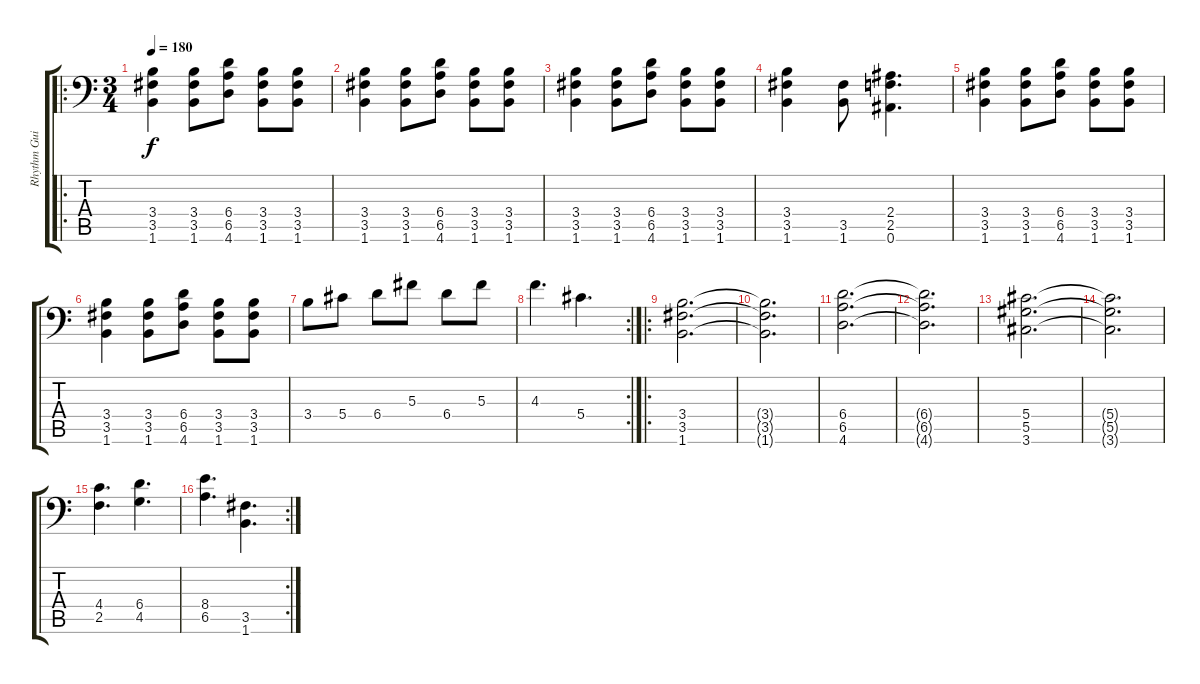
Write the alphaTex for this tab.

\track ("Rhythm Guitar 1" "Rhythm Gui") {instrument distortionguitar}
\staff {score tabs}
\tuning (Bb3 F3 Db3 Ab2 Eb2 Bb1) {hide}
\ro
\ts (3 4)
\tempo 180
\clef f4
\ks c
(3.4 3.5 1.6).4{dy f} (3.4 3.5 1.6).8 (6.4 6.5 4.6).8 (3.4 3.5 1.6).8 (3.4 3.5 1.6).8 |
(3.4 3.5 1.6).4 (3.4 3.5 1.6).8 (6.4 6.5 4.6).8 (3.4 3.5 1.6).8 (3.4 3.5 1.6).8 |
(3.4 3.5 1.6).4 (3.4 3.5 1.6).8 (6.4 6.5 4.6).8 (3.4 3.5 1.6).8 (3.4 3.5 1.6).8 |
(3.4 3.5 1.6).4 (3.5 1.6).8 (2.4 2.5 0.6).4{d} |
(3.4 3.5 1.6).4 (3.4 3.5 1.6).8 (6.4 6.5 4.6).8 (3.4 3.5 1.6).8 (3.4 3.5 1.6).8 |
(3.4 3.5 1.6).4 (3.4 3.5 1.6).8 (6.4 6.5 4.6).8 (3.4 3.5 1.6).8 (3.4 3.5 1.6).8 |
3.4.8 5.4.8 6.4.8 5.3.8 6.4.8 5.3.8 |
\rc 2
4.3.4{d} 5.4.4{d} |
\ro
(3.4 3.5 1.6).2{d} |
(3.4{t} 3.5{t} 1.6{t}).2{d} |
(6.4 6.5 4.6).2{d} |
(6.4{t} 6.5{t} 4.6{t}).2{d} |
(5.4 5.5 3.6).2{d} |
(5.4{t} 5.5{t} 3.6{t}).2{d} |
(4.4 2.5).4{d} (6.4 4.5).4{d} |
\rc 2
(8.4 6.5).4{d} (3.5 1.6).4{d}
